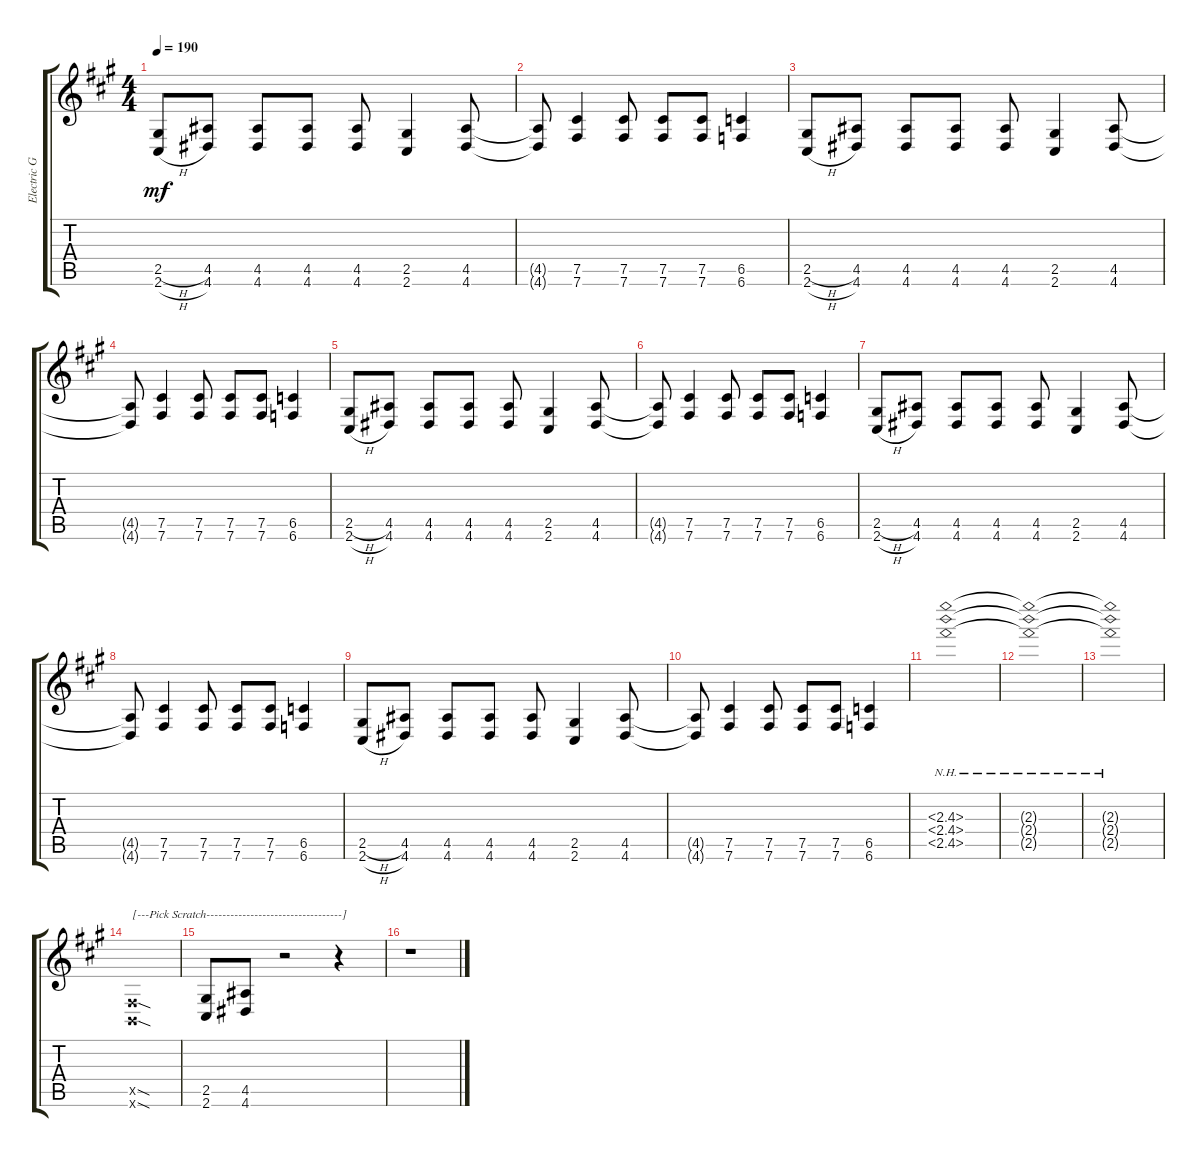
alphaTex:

\track ("Electric Guitar <葵>" "Electric G") {instrument distortionguitar}
\staff {score tabs}
\tuning (Db4 Ab3 E3 B2 Gb2 B1) {hide}
\ts (4 4)
\tempo 190
\clef g2
\ks a
(2.5{h} 2.6{h}).8{dy mf} (4.5 4.6).8 (4.5 4.6).8 (4.5 4.6).8 (4.5 4.6).8 (2.5 2.6).4 (4.5 4.6).8 |
(4.5{t} 4.6{t}).8 (7.5 7.6).4 (7.5 7.6).8 (7.5 7.6).8 (7.5 7.6).8 (6.5 6.6).4 |
(2.5{h} 2.6{h}).8 (4.5 4.6).8 (4.5 4.6).8 (4.5 4.6).8 (4.5 4.6).8 (2.5 2.6).4 (4.5 4.6).8 |
(4.5{t} 4.6{t}).8 (7.5 7.6).4 (7.5 7.6).8 (7.5 7.6).8 (7.5 7.6).8 (6.5 6.6).4 |
(2.5{h} 2.6{h}).8 (4.5 4.6).8 (4.5 4.6).8 (4.5 4.6).8 (4.5 4.6).8 (2.5 2.6).4 (4.5 4.6).8 |
(4.5{t} 4.6{t}).8 (7.5 7.6).4 (7.5 7.6).8 (7.5 7.6).8 (7.5 7.6).8 (6.5 6.6).4 |
(2.5{h} 2.6{h}).8 (4.5 4.6).8 (4.5 4.6).8 (4.5 4.6).8 (4.5 4.6).8 (2.5 2.6).4 (4.5 4.6).8 |
(4.5{t} 4.6{t}).8 (7.5 7.6).4 (7.5 7.6).8 (7.5 7.6).8 (7.5 7.6).8 (6.5 6.6).4 |
(2.5{h} 2.6{h}).8 (4.5 4.6).8 (4.5 4.6).8 (4.5 4.6).8 (4.5 4.6).8 (2.5 2.6).4 (4.5 4.6).8 |
(4.5{t} 4.6{t}).8 (7.5 7.6).4 (7.5 7.6).8 (7.5 7.6).8 (7.5 7.6).8 (6.5 6.6).4 |
\section ("" "")
(2.3{nh} 2.4{nh} 2.5{nh}).1 |
(2.3{nh t} 2.4{nh t} 2.5{nh t}).1 |
(2.3{nh t} 2.4{nh t} 2.5{nh t}).1 |
(0.5{sod x} 0.6{sod x}).1{txt "[---Pick Scratch----------------------------------]"} |
\section ("" "")
(2.5 2.6).8 (4.5 4.6).8 r.2 r.4 |
r.1
